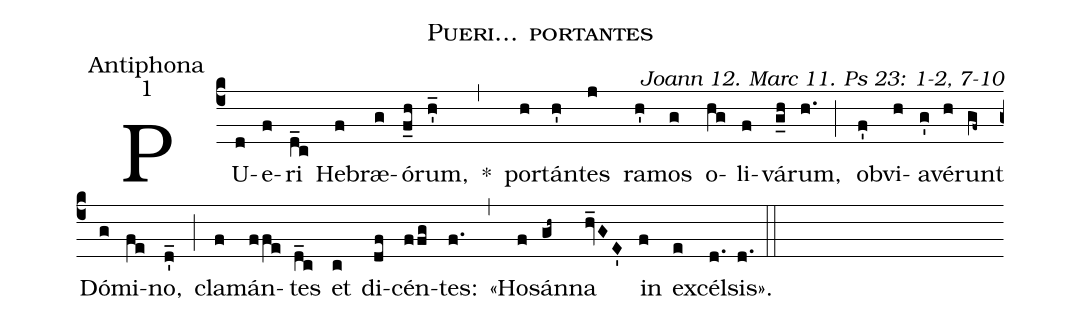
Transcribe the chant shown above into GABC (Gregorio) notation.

name: Pueri... portantes;
office-part: Antiphona;
mode: 1;
commentary: Joann 12. Marc 11. Ps 23: 1-2, 7-10;
%%
(c4) PU(d)e(f)ri(d_c) He(f)bræ(g)ó(f_h)rum,(h'_) *(,) por(h)tán(h')tes(j) ra(h')mos(g) o(hg)li(f)vá(g_h)rum,(h.) (;) ob(f')vi(h)a(g')vé(h)runt(gf~) Dó(g)mi(fe)no,(d'_) (;) cla(f)mán(ffe)tes(d_c) et(c) di(df)cén(ffg)tes:(f.) (,) «Ho(f)sán(gh~)na(hv_GE') in(f) ex(e)cél(d.)sis».(d.) (::)
